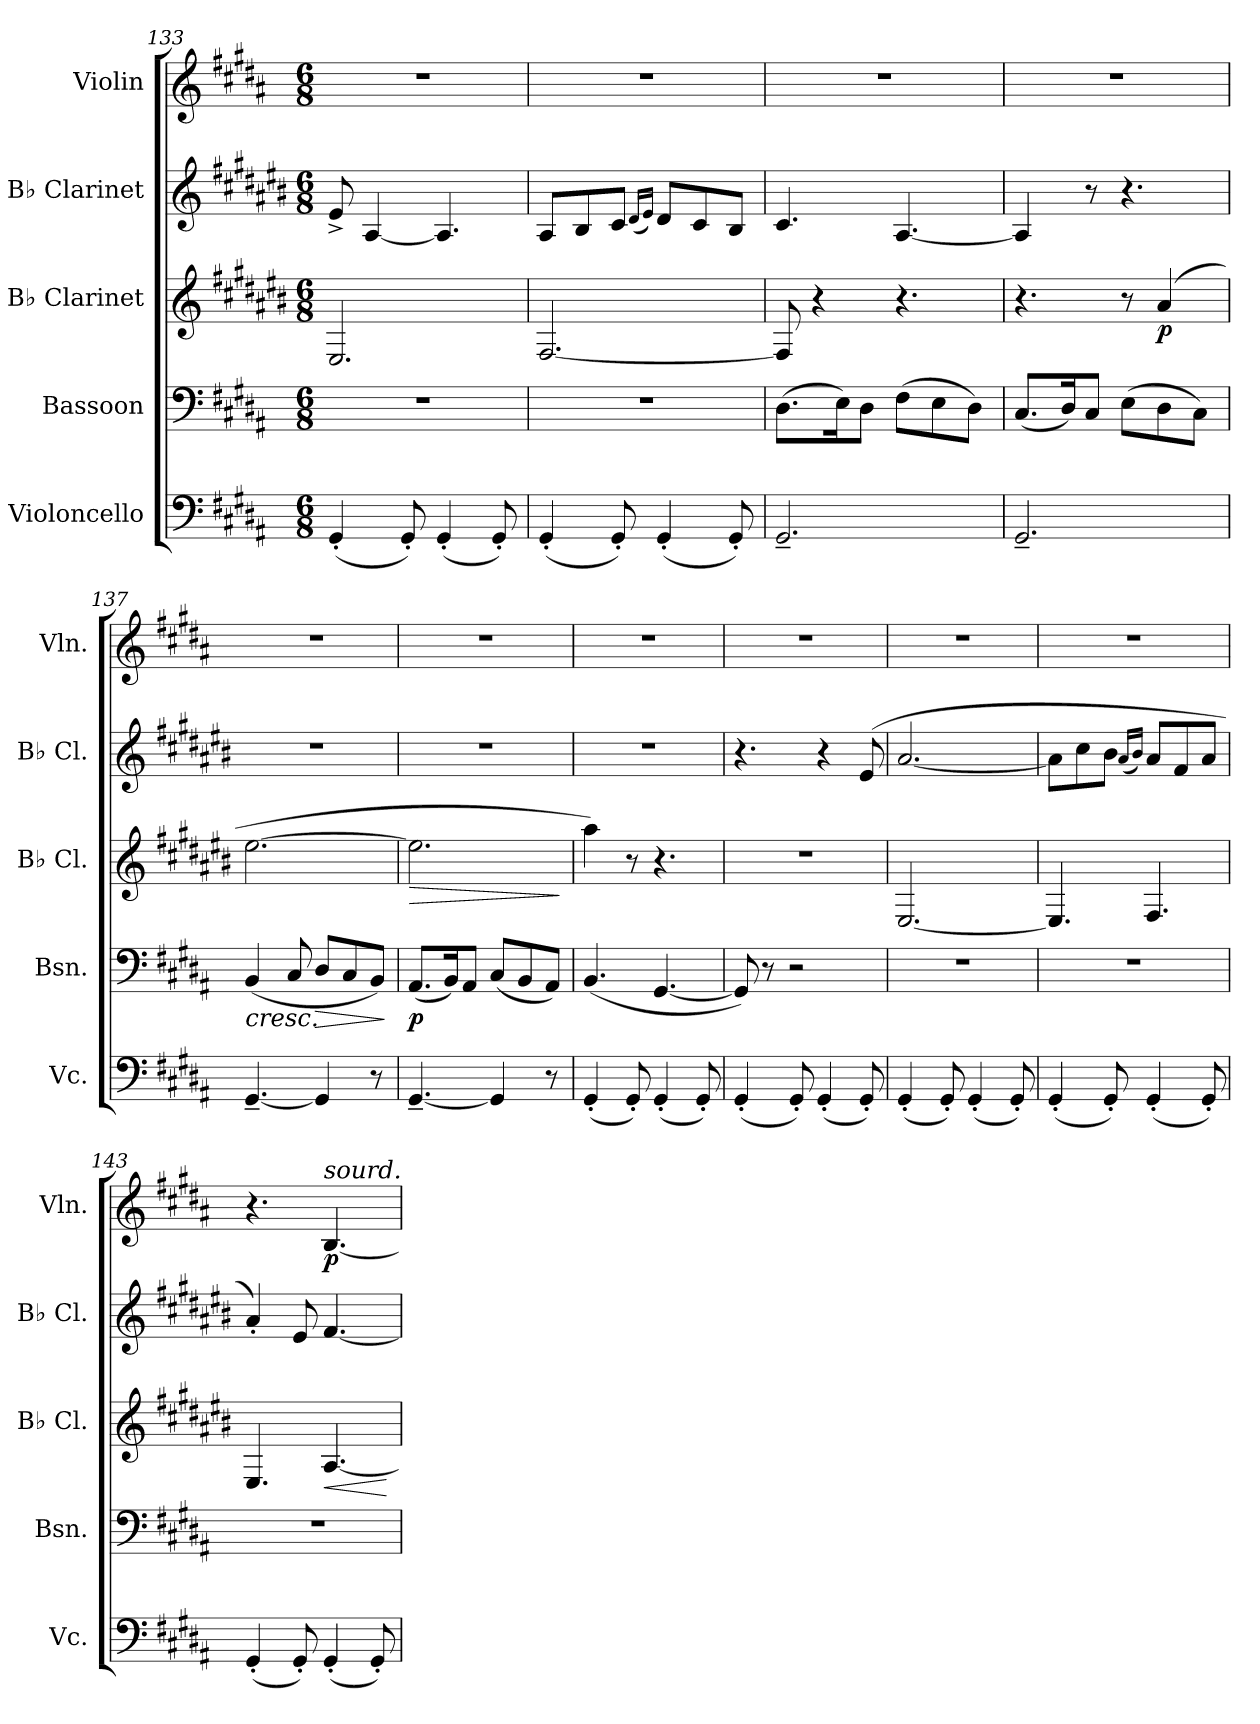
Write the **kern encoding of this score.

**kern	**kern	**dynam	**kern	**dynam	**kern	**kern	**dynam
*part5	*part4	*part4	*part3	*part3	*part2	*part1	*part1
*staff5	*staff4	*staff4	*staff3	*staff3	*staff2	*staff1	*staff1
*I"Violoncello	*I"Bassoon	*	*I"B♭ Clarinet	*	*I"B♭ Clarinet	*I"Violin	*
*I'Vc.	*I'Bsn.	*	*I'B♭ Cl.	*	*I'B♭ Cl.	*I'Vln.	*
*clefF4	*clefF4	*	*clefG2	*	*clefG2	*clefG2	*
*	*	*	*ITrd1c2	*	*ITrd1c2	*	*
*k[f#c#g#d#a#]	*k[f#c#g#d#a#]	*	*k[f#c#g#d#a#]	*	*k[f#c#g#d#a#]	*k[f#c#g#d#a#]	*
*M6/8	*M6/8	*	*M6/8	*	*M6/8	*M6/8	*
=133	=133	=133	=133	=133	=133	=133	=133
(4GG#'/	2.r	.	2.D#/	.	8d#^/	2.r	.
.	.	.	.	.	[4G#/	.	.
8GG#'/)	.	.	.	.	.	.	.
(4GG#'/	.	.	.	.	4.G#/]	.	.
8GG#'/)	.	.	.	.	.	.	.
=134	=134	=134	=134	=134	=134	=134	=134
(4GG#'/	2.r	.	[2.E/	.	8G#/L	2.r	.
.	.	.	.	.	8A#/	.	.
8GG#'/)	.	.	.	.	8B/J	.	.
.	.	.	.	.	(16qc#/LL	.	.
.	.	.	.	.	16qd#/JJ)	.	.
(4GG#'/	.	.	.	.	8c#/L	.	.
.	.	.	.	.	8B/	.	.
8GG#'/)	.	.	.	.	8A#/J	.	.
!!LO:PB:g=z
=135	=135	=135	=135	=135	=135	=135	=135
2.GG#~/	(8.D#\L	.	8E/]	.	4.B/	2.r	.
.	.	.	4r	.	.	.	.
.	16E\K)	.	.	.	.	.	.
.	8D#\J	.	.	.	.	.	.
.	(8F#\L	.	4.r	.	[4.G#/	.	.
.	8E\	.	.	.	.	.	.
.	8D#\J)	.	.	.	.	.	.
=136	=136	=136	=136	=136	=136	=136	=136
2.GG#~/	(8.C#/L	.	4.r	.	4G#/]	2.r	.
.	16D#/K)	.	.	.	.	.	.
.	8C#/J	.	.	.	8r	.	.
.	(8E\L	.	8r	.	4.r	.	.
!	!	!	!	!LO:DY:b	!	!	!
.	8D#\	.	(4g#/	p	.	.	.
.	8C#\J)	.	.	.	.	.	.
=137	=137	=137	=137	=137	=137	=137	=137
!	!	!LO:HP:b	!	!	!	!	!
[4.GG#~/	(4BB/	<	[2.dd#\	.	2.r	2.r	.
.	8C#/	.	.	.	.	.	.
!	!	!LO:HP:b	!	!	!	!	!
4GG#/]	8D#/L	>	.	.	.	.	.
.	8C#/	.	.	.	.	.	.
8r	8BB/J)	.	.	.	.	.	.
.	.	[ ]	.	.	.	.	.
=138	=138	=138	=138	=138	=138	=138	=138
!	!	!LO:DY:b	!	!LO:HP:b	!	!	!
[4.GG#~/	(8.AA#/L	p	2.dd#\]	>	2.r	2.r	.
.	16BB/K)	.	.	.	.	.	.
.	8AA#/J	.	.	.	.	.	.
4GG#/]	(8C#/L	.	.	.	.	.	.
.	8BB/	.	.	.	.	.	.
8r	8AA#/J)	.	.	.	.	.	.
.	.	.	.	]	.	.	.
=139	=139	=139	=139	=139	=139	=139	=139
(4GG#'/	(4.BB/	.	4gg#\)	.	2.r	2.r	.
8GG#'/)	.	.	8r	.	.	.	.
(4GG#'/	[4.GG#/	.	4.r	.	.	.	.
8GG#'/)	.	.	.	.	.	.	.
=140	=140	=140	=140	=140	=140	=140	=140
(4GG#'/	8GG#/])	.	2.r	.	4.r	2.r	.
.	8r	.	.	.	.	.	.
8GG#'/)	2r	.	.	.	.	.	.
(4GG#'/	.	.	.	.	4r	.	.
8GG#'/)	.	.	.	.	(8d#/	.	.
!!LO:LB:g=z
=141	=141	=141	=141	=141	=141	=141	=141
(4GG#'/	2.r	.	[2.D#/	.	[2.g#/	2.r	.
8GG#'/)	.	.	.	.	.	.	.
(4GG#'/	.	.	.	.	.	.	.
8GG#'/)	.	.	.	.	.	.	.
=142	=142	=142	=142	=142	=142	=142	=142
(4GG#'/	2.r	.	4.D#/]	.	8g#\L]	2.r	.
.	.	.	.	.	8b\	.	.
8GG#'/)	.	.	.	.	8a#\J	.	.
.	.	.	.	.	(16qg#/LL	.	.
.	.	.	.	.	16qa#/JJ)	.	.
(4GG#'/	.	.	4.E/	.	8g#/L	.	.
.	.	.	.	.	8e/	.	.
8GG#'/)	.	.	.	.	8g#/J	.	.
=143	=143	=143	=143	=143	=143	=143	=143
(4GG#'/	2.r	.	4.D#/	.	4g#'/)	4.r	.
8GG#'/)	.	.	.	.	8d#/	.	.
!	!	!	!	!	!	!LO:TX:a:i:t=sourd.	!
!	!	!	!	!LO:HP:b	!	!	!LO:DY:b
(4GG#'/	.	.	[4.G#/	<	[4.e/	[4.B/	p
8GG#'/)	.	.	.	.	.	.	.
.	.	.	.	[	.	.	.
=	=	=	=	=	=	=	=
*-	*-	*-	*-	*-	*-	*-	*-
